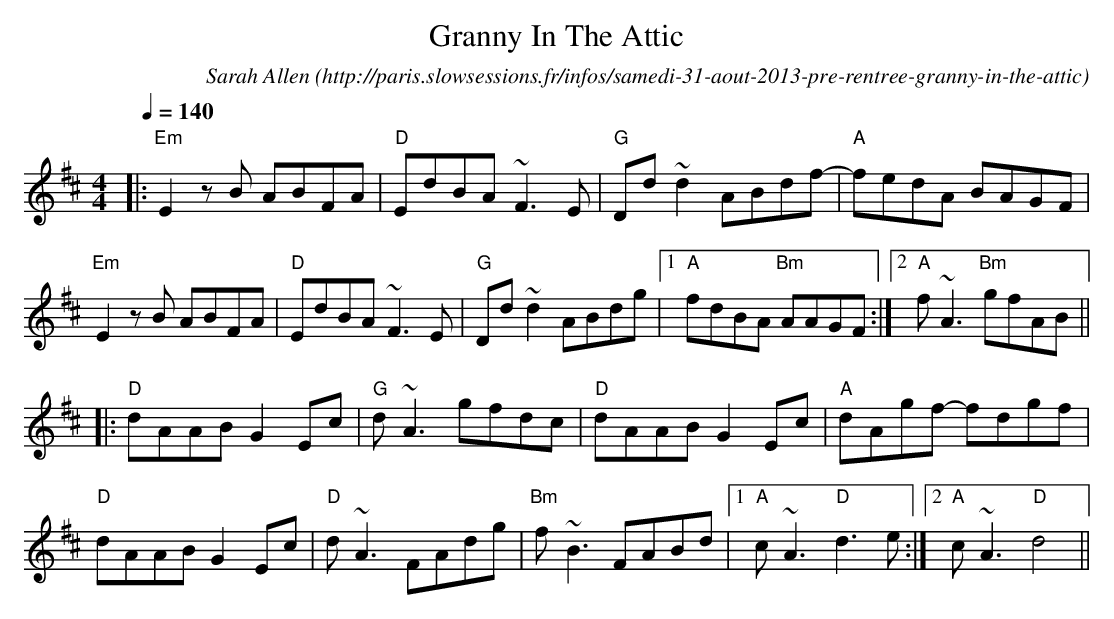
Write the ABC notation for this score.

X:1
T:Granny In The Attic
O:http://paris.slowsessions.fr/infos/samedi-31-aout-2013-pre-rentree-granny-in-the-attic
C:Sarah Allen
M:4/4
L:1/8
Q:1/4=140
K:Edor
|:"Em"E2zB ABFA|"D"EdBA ~F3E|"G"Dd~d2 ABdf-|"A"fedA BAGF |
  "Em"E2zB ABFA|"D"EdBA ~F3E|"G"Dd~d2 ABdg|1"A"fdBA "Bm"AAGF:|2"A"f~A3 "Bm"gfAB||
|:"D"dAAB G2Ec|"G"d~A3 gfdc|"D"dAAB  G2Ec|"A"dAgf- fdgf|
  "D"dAAB G2Ec|"D"d~A3 FAdg|"Bm"f~B3 FABd|1"A"c~A3 "D"d3e :|2"A"c~A3 "D"d4||
